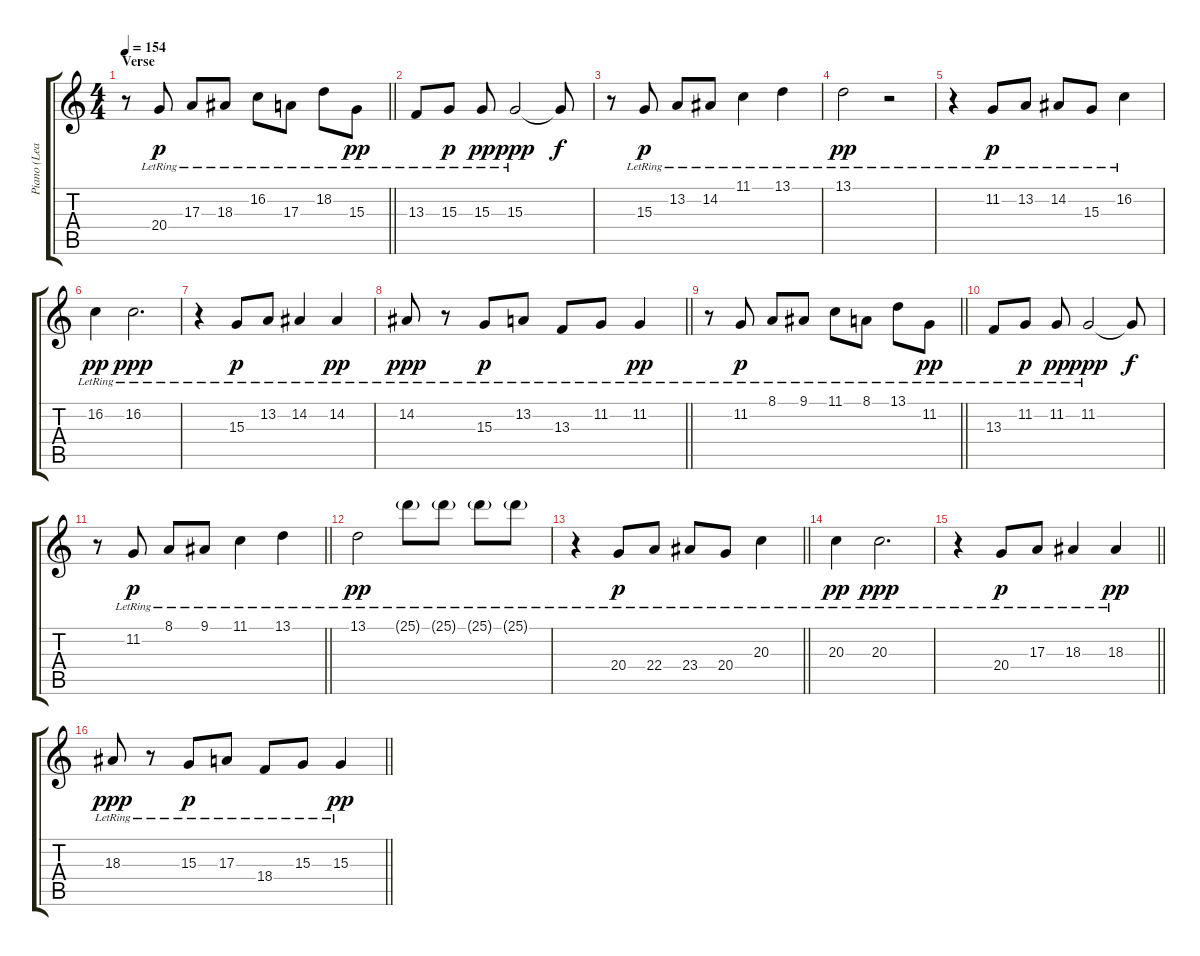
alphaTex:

\track ("Piano (Lead)" "Piano (Lea") {instrument acousticgrandpiano}
\staff {score tabs}
\tuning (Db4 Ab3 E3 B2 Gb2 B1) {hide}
\ts (4 4)
\section ("" "Verse")
\tempo 154
\clef g2
\barLineRight lightlight
\ks c
r.8{dy f volume 5 instrument fx5brightness} 20.4{lr}.8{dy p volume 10} 17.3{lr}.8 18.3{lr}.8 16.2{lr}.8 17.3{lr}.8 18.2{lr}.8 15.3{lr}.8{dy pp} |
\section ("" "")
13.3{lr}.8 15.3{lr}.8{dy p} 15.3{lr}.8{dy pp} 15.3{lr}.2{dy ppp} 15.3{t}.8{dy f} |
r.8 15.3{lr}.8{dy p} 13.2{lr}.8 14.2{lr}.8 11.1{lr}.4 13.1{lr}.4 |
13.1{lr}.2{dy pp} r.2 |
r.4 11.2{lr}.8{dy p} 13.2{lr}.8 14.2{lr}.8 15.3{lr}.8 16.2{lr}.4 |
16.2{lr}.4{dy pp} 16.2{lr}.2{d dy ppp} |
r.4 15.3{lr}.8{dy p} 13.2{lr}.8 14.2{lr}.4 14.2{lr}.4{dy pp} |
\barLineRight lightlight
14.2{lr}.8{dy ppp} r.8 15.3{lr}.8{dy p} 13.2{lr}.8 13.3{lr}.8 11.2{lr}.8 11.2{lr}.4{dy pp} |
\barLineRight lightlight
r.8 11.2{lr}.8{dy p} 8.1{lr}.8 9.1{lr}.8 11.1{lr}.8 8.1{lr}.8 13.1{lr}.8 11.2{lr}.8{dy pp} |
13.3{lr}.8 11.2{lr}.8{dy p} 11.2{lr}.8{dy pp} 11.2{lr}.2{dy ppp} 11.2{t}.8{dy f} |
\barLineRight lightlight
r.8 11.2{lr}.8{dy p} 8.1{lr}.8 9.1{lr}.8 11.1{lr}.4 13.1{lr}.4 |
13.1{lr}.2{dy pp} 25.1{g lr}.8 25.1{g lr}.8 25.1{g lr}.8 25.1{g lr}.8 |
\barLineRight lightlight
r.4 20.4{lr}.8{dy p} 22.4{lr}.8 23.4{lr}.8 20.4{lr}.8 20.3{lr}.4 |
20.3{lr}.4{dy pp} 20.3{lr}.2{d dy ppp} |
\barLineRight lightlight
r.4 20.4{lr}.8{dy p} 17.3{lr}.8 18.3{lr}.4 18.3{lr}.4{dy pp} |
\barLineRight lightlight
18.3{lr}.8{dy ppp} r.8 15.3{lr}.8{dy p} 17.3{lr}.8 18.4{lr}.8 15.3{lr}.8 15.3{lr}.4{dy pp}
